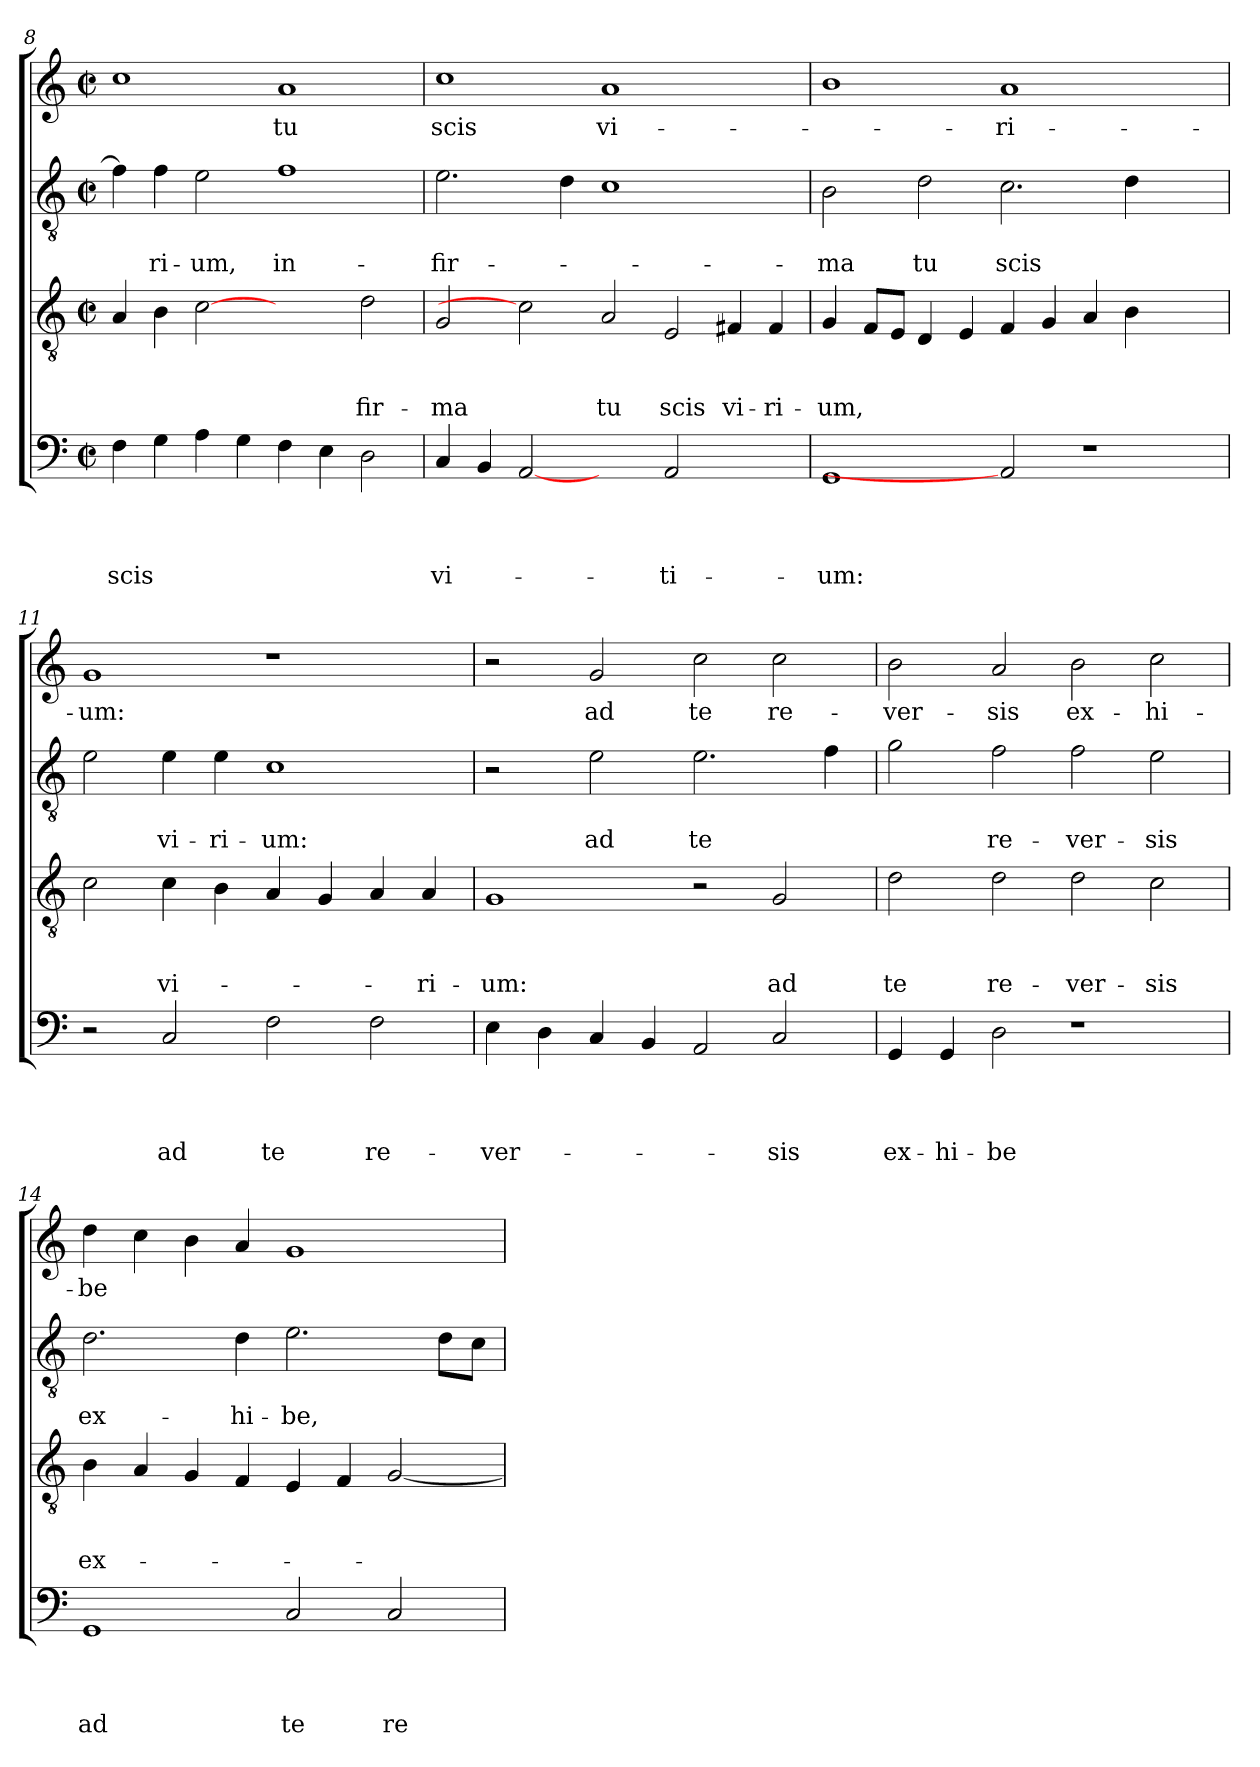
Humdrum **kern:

**kern	**text	**text	**text	**text	**kern	**text	**text	**text	**kern	**text	**text	**kern	**text
*part4	*part4	*part4	*part4	*part4	*part3	*part3	*part3	*part3	*part2	*part2	*part2	*part1	*part1
*staff4	*staff4	*staff4	*staff4	*staff4	*staff3	*staff3	*staff3	*staff3	*staff2	*staff2	*staff2	*staff1	*staff1
*clefF4	*	*	*	*	*clefGv2	*	*	*	*clefGv2	*	*	*clefG2	*
*k[]	*	*	*	*	*k[]	*	*	*	*k[]	*	*	*k[]	*
*C:	*	*	*	*	*C:	*	*	*	*C:	*	*	*C:	*
*M2/2	*	*	*	*	*M2/2	*	*	*	*M2/2	*	*	*M2/2	*
*met(c|)	*	*	*	*	*met(c|)	*	*	*	*met(c|)	*	*	*met(c|)	*
=8	=8	=8	=8	=8	=8	=8	=8	=8	=8	=8	=8	=8	=8
!	!	!	!	!LO:LY:b	!	!	!	!	!	!	!	!	!
4F\	.	.	.	scis	4A/	.	.	.	4f\]	.	.	1cc	.
!	!	!	!	!	!	!	!	!	!	!	!LO:LY:b	!	!
4G\	.	.	.	.	4B\	.	.	.	4f\	.	-ri-	.	.
!	!	!	!	!	!	!	!	!	!	!	!LO:LY:b	!	!
4A\	.	.	.	.	[2c	.	.	.	2e\	.	-um,	.	.
4G\	.	.	.	.	.	.	.	.	.	.	.	.	.
!	!	!	!	!	!	!	!	!	!	!	!LO:LY:b	!	!LO:LY:b
4F\	.	.	.	.	2ryy	.	.	.	1f	.	in-	1a	tu
4E\	.	.	.	.	.	.	.	.	.	.	.	.	.
!	!	!	!	!	!	!	!	!LO:LY:b	!	!	!	!	!
2D\	.	.	.	.	2d\	.	.	-fir-	.	.	.	.	.
=9	=9	=9	=9	=9	=9	=9	=9	=9	=9	=9	=9	=9	=9
!	!	!	!	!LO:LY:b	!	!	!	!LO:LY:b	!	!	!LO:LY:b	!	!LO:LY:b
4C/	.	.	.	vi-	2G/	.	.	-ma	2.e\	.	-fir-	1cc	scis
4BB/	.	.	.	.	.	.	.	.	.	.	.	.	.
[2AA	.	.	.	.	2c]	.	.	.	.	.	.	.	.
.	.	.	.	.	.	.	.	.	4d\	.	.	.	.
!	!	!	!	!	!	!	!	!LO:LY:b	!	!	!	!	!LO:LY:b
2ryy	.	.	.	.	2A/	.	.	tu	1c	.	.	1a	vi-
!	!	!	!	!LO:LY:b	!	!	!	!LO:LY:b	!	!	!	!	!
2AA/	.	.	.	-ti-	2E/	.	.	scis	.	.	.	.	.
!	!	!	!	!	!	!	!	!LO:LY:b	!	!	!	!	!
2ryy	.	.	.	.	4F#X/	.	.	vi-	2ryy	.	.	2ryy	.
!	!	!	!	!	!	!	!	!LO:LY:b	!	!	!	!	!
.	.	.	.	.	4F#/	.	.	-ri-	.	.	.	.	.
=10	=10	=10	=10	=10	=10	=10	=10	=10	=10	=10	=10	=10	=10
!	!	!	!	!LO:LY:b	!	!	!	!LO:LY:b	!	!	!LO:LY:b	!	!
1GG	.	.	.	-um:	4G/	.	.	-um,	2B\	.	-ma	1b	.
.	.	.	.	.	8F/L	.	.	.	.	.	.	.	.
.	.	.	.	.	8E/J	.	.	.	.	.	.	.	.
!	!	!	!	!	!	!	!	!	!	!	!LO:LY:b	!	!
.	.	.	.	.	4D/	.	.	.	2d\	.	tu	.	.
.	.	.	.	.	4E/	.	.	.	.	.	.	.	.
!	!	!	!	!	!	!	!	!	!	!	!LO:LY:b	!	!LO:LY:b
2AA]	.	.	.	.	4F/	.	.	.	2.c\	.	scis	1a	-ri-
.	.	.	.	.	4G/	.	.	.	.	.	.	.	.
1r	.	.	.	.	4A/	.	.	.	.	.	.	.	.
.	.	.	.	.	4B\	.	.	.	4d\	.	.	.	.
.	.	.	.	.	2ryy	.	.	.	2ryy	.	.	2ryy	.
!!LO:LB:g=z
=11	=11	=11	=11	=11	=11	=11	=11	=11	=11	=11	=11	=11	=11
!	!	!	!	!	!	!	!	!	!	!	!	!	!LO:LY:b
2r	.	.	.	.	2c\	.	.	.	2e\	.	.	1g	-um:
!	!	!	!	!LO:LY:b	!	!	!	!LO:LY:b	!	!	!LO:LY:b	!	!
2C/	.	.	.	ad	4c\	.	.	vi-	4e\	.	vi-	.	.
!	!	!	!	!	!	!	!	!	!	!	!LO:LY:b	!	!
.	.	.	.	.	4B\	.	.	.	4e\	.	-ri-	.	.
!	!	!	!	!LO:LY:b	!	!	!	!	!	!	!LO:LY:b	!	!
2F\	.	.	.	te	4A/	.	.	.	1c	.	-um:	1r	.
.	.	.	.	.	4G/	.	.	.	.	.	.	.	.
!	!	!	!	!LO:LY:b	!	!	!	!	!	!	!	!	!
2F\	.	.	.	re-	4A/	.	.	.	.	.	.	.	.
!	!	!	!	!	!	!	!	!LO:LY:b	!	!	!	!	!
.	.	.	.	.	4A/	.	.	-ri-	.	.	.	.	.
=12	=12	=12	=12	=12	=12	=12	=12	=12	=12	=12	=12	=12	=12
!	!	!	!	!LO:LY:b	!	!	!	!LO:LY:b	!	!	!	!	!
4E\	.	.	.	-ver-	1G	.	.	-um:	2r	.	.	2r	.
4D\	.	.	.	.	.	.	.	.	.	.	.	.	.
!	!	!	!	!	!	!	!	!	!	!	!LO:LY:b	!	!LO:LY:b
4C/	.	.	.	.	.	.	.	.	2e\	.	ad	2g/	ad
4BB/	.	.	.	.	.	.	.	.	.	.	.	.	.
!	!	!	!	!	!	!	!	!	!	!	!LO:LY:b	!	!LO:LY:b
2AA/	.	.	.	.	2r	.	.	.	2.e\	.	te	2cc\	te
!	!	!	!	!LO:LY:b	!	!	!	!LO:LY:b	!	!	!	!	!LO:LY:b
2C/	.	.	.	-sis	2G/	.	.	ad	.	.	.	2cc\	re-
.	.	.	.	.	.	.	.	.	4f\	.	.	.	.
=13	=13	=13	=13	=13	=13	=13	=13	=13	=13	=13	=13	=13	=13
!	!	!	!	!LO:LY:b	!	!	!	!LO:LY:b	!	!	!	!	!LO:LY:b
4GG/	.	.	.	ex-	2d\	.	.	te	2g\	.	.	2b\	-ver-
!	!	!	!	!LO:LY:b	!	!	!	!	!	!	!	!	!
4GG/	.	.	.	-hi-	.	.	.	.	.	.	.	.	.
!	!	!	!	!LO:LY:b	!	!	!	!LO:LY:b	!	!	!LO:LY:b	!	!LO:LY:b
2D\	.	.	.	-be	2d\	.	.	re-	2f\	.	re-	2a/	-sis
!	!	!	!	!	!	!	!	!LO:LY:b	!	!	!LO:LY:b	!	!LO:LY:b
1r	.	.	.	.	2d\	.	.	-ver-	2f\	.	-ver-	2b\	ex-
!	!	!	!	!	!	!	!	!LO:LY:b	!	!	!LO:LY:b	!	!LO:LY:b
.	.	.	.	.	2c\	.	.	-sis	2e\	.	-sis	2cc\	-hi-
=14	=14	=14	=14	=14	=14	=14	=14	=14	=14	=14	=14	=14	=14
!	!	!	!	!LO:LY:b	!	!	!	!LO:LY:b	!	!	!LO:LY:b	!	!LO:LY:b
1GG	.	.	.	ad	4B\	.	.	ex-	2.d\	.	ex-	4dd\	-be
.	.	.	.	.	4A/	.	.	.	.	.	.	4cc\	.
.	.	.	.	.	4G/	.	.	.	.	.	.	4b\	.
!	!	!	!	!	!	!	!	!	!	!	!LO:LY:b	!	!
.	.	.	.	.	4F/	.	.	.	4d\	.	-hi-	4a/	.
!	!	!	!	!LO:LY:b	!	!	!	!	!	!	!LO:LY:b	!	!
2C/	.	.	.	te	4E/	.	.	.	2.e\	.	-be,	1g	.
.	.	.	.	.	4F/	.	.	.	.	.	.	.	.
!	!	!	!	!LO:LY:b	!	!	!	!	!	!	!	!	!
2C/	.	.	.	re-	[2G/	.	.	.	.	.	.	.	.
.	.	.	.	.	.	.	.	.	8d\L	.	.	.	.
.	.	.	.	.	.	.	.	.	8c\J	.	.	.	.
=	=	=	=	=	=	=	=	=	=	=	=	=	=
*-	*-	*-	*-	*-	*-	*-	*-	*-	*-	*-	*-	*-	*-
